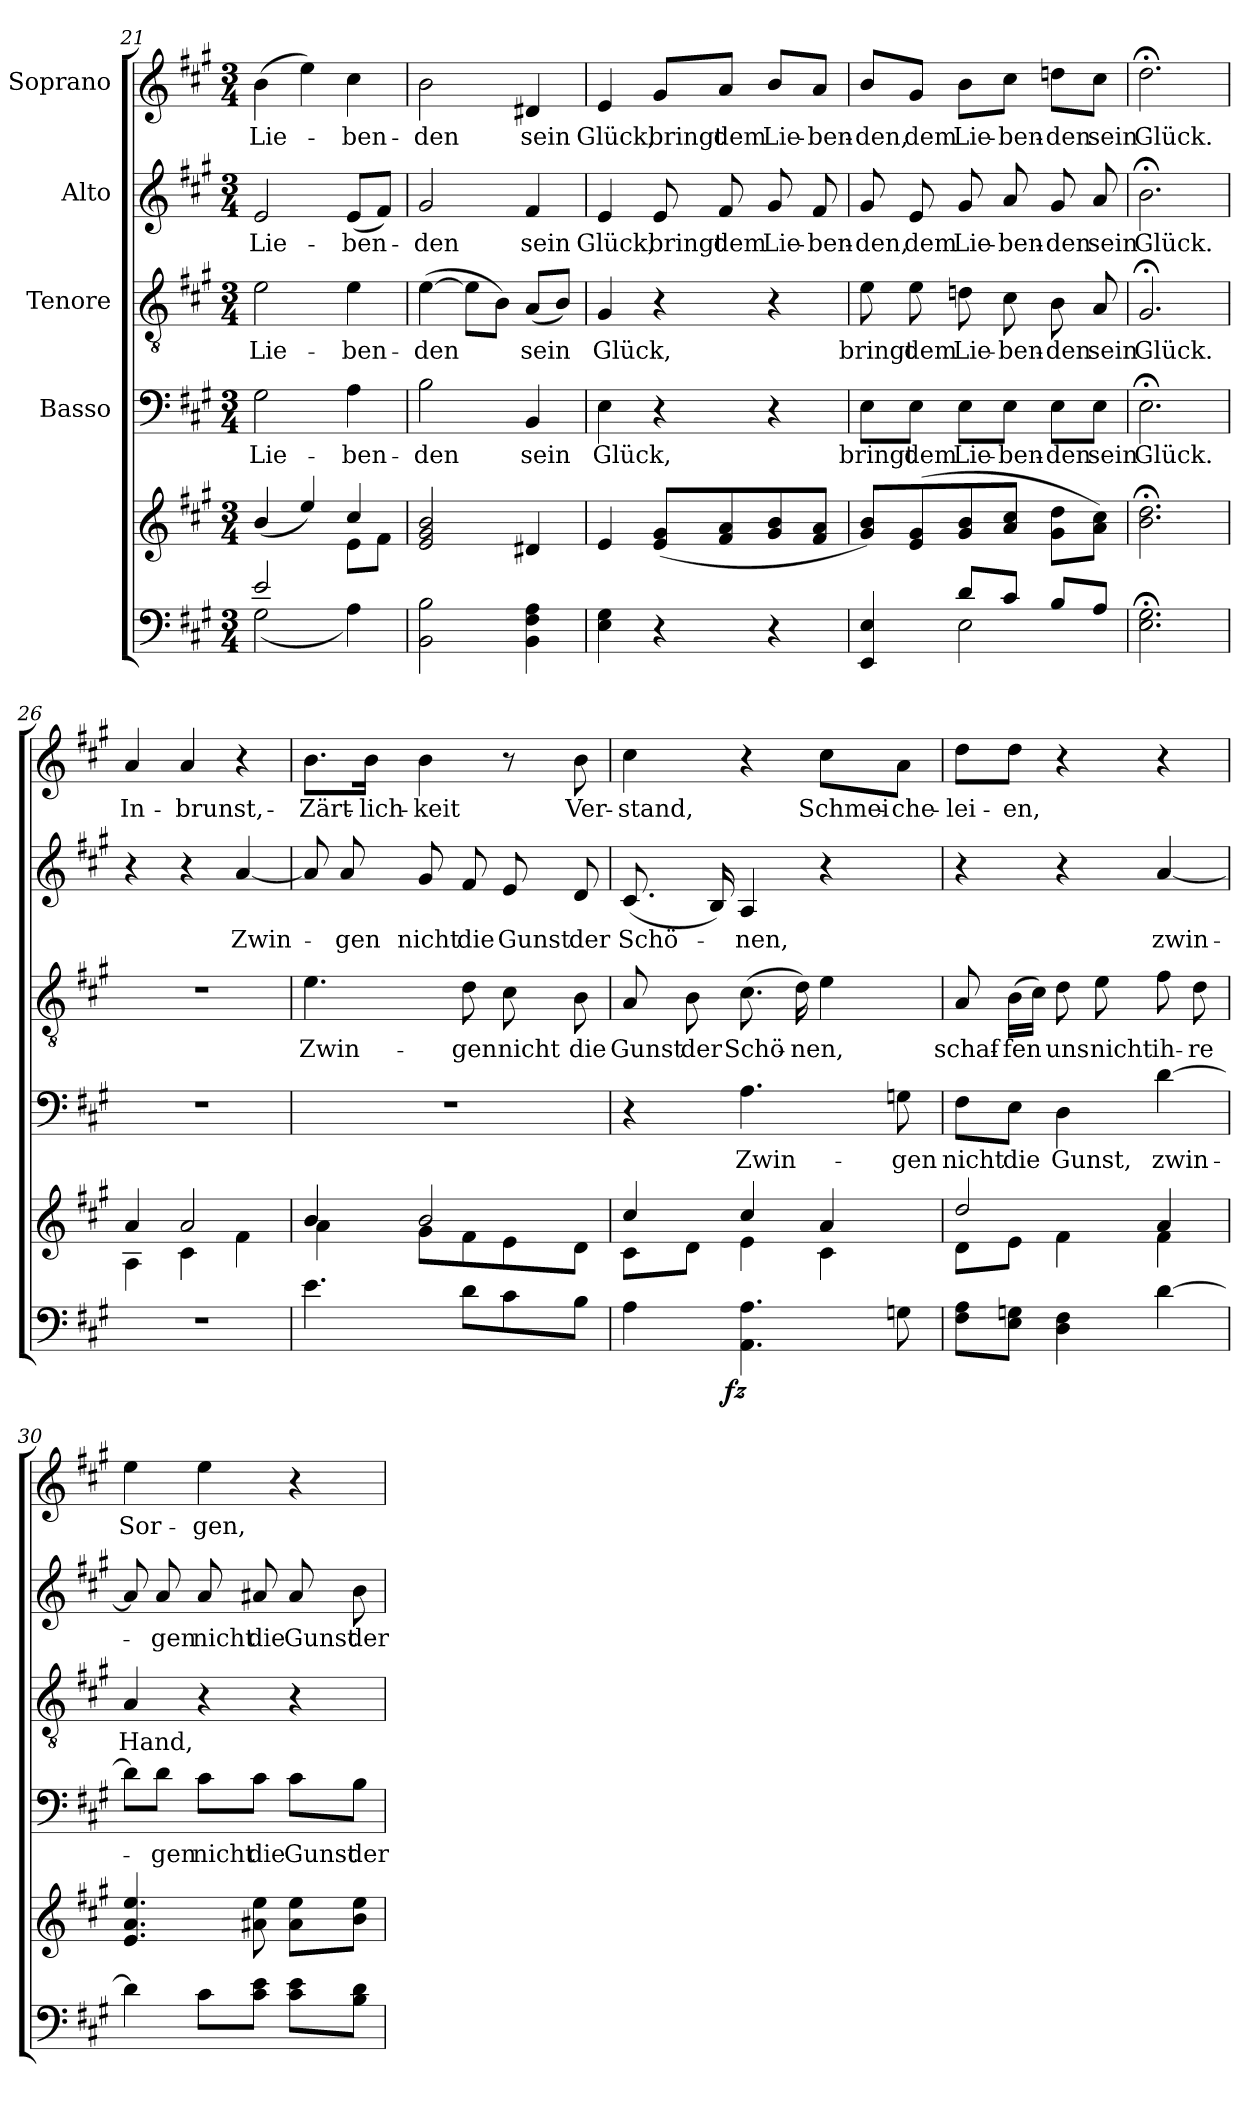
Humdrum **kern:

**kern	**dynam	**kern	**kern	**text	**kern	**text	**kern	**text	**kern	**text
*part6	*part6	*part5	*part4	*part4	*part3	*part3	*part2	*part2	*part1	*part1
*staff6	*staff6	*staff5	*staff4	*staff4	*staff3	*staff3	*staff2	*staff2	*staff1	*staff1
*	*	*	*I"Basso	*	*I"Tenore	*	*I"Alto	*	*I"Soprano	*
*clefF4	*	*clefG2	*clefF4	*	*clefGv2	*	*clefG2	*	*clefG2	*
*k[f#c#g#]	*	*k[f#c#g#]	*k[f#c#g#]	*	*k[f#c#g#]	*	*k[f#c#g#]	*	*k[f#c#g#]	*
*A:	*	*A:	*A:	*	*A:	*	*A:	*	*A:	*
*M3/4	*	*M3/4	*M3/4	*	*M3/4	*	*M3/4	*	*M3/4	*
=21	=21	=21	=21	=21	=21	=21	=21	=21	=21	=21
*^	*	*^	*	*	*	*	*	*	*	*
2e/	(2G#\	.	(4b/	2ryy	2G#\	Lie-	2e\	Lie-	2e/	Lie-	(4b\	Lie-
.	.	.	4ee/)	.	.	.	.	.	.	.	4ee\)	.
4ryy	4A\)	.	4cc#/	8e\L	4A\	-ben-	4e\	-ben-	(8e/L	-ben-	4cc#\	-ben-
.	.	.	.	8f#\J	.	.	.	.	8f#/J)	.	.	.
*v	*v	*	*	*	*	*	*	*	*	*	*	*
*	*	*v	*v	*	*	*	*	*	*	*	*
!!LO:LB:g=z
=22	=22	=22	=22	=22	=22	=22	=22	=22	=22	=22
2BB\ 2B\	.	2e/ 2g#/ 2b/	2B\	-den	([4e\	-den	2g#/	-den	2b\	-den
.	.	.	.	.	8e\L]	.	.	.	.	.
.	.	.	.	.	8B\J)	.	.	.	.	.
4BB\ 4F#\ 4A\	.	4d#X/	4BB/	sein	(8A/L	sein	4f#/	sein	4d#X/	sein
.	.	.	.	.	8B/J)	.	.	.	.	.
=23	=23	=23	=23	=23	=23	=23	=23	=23	=23	=23
4E\ 4G#\	.	4e/	4E\	Glück,	4G#/	Glück,	4e/	Glück,	4e/	Glück,
4r	.	(8e/ 8g#/L	4r	.	4r	.	8e/	bringt	8g#/L	bringt
.	.	8f#/ 8a/	.	.	.	.	8f#/	dem	8a/J	dem
4r	.	8g#/ 8b/	4r	.	4r	.	8g#/	Lie-	8b/L	Lie-
.	.	8f#/ 8a/J	.	.	.	.	8f#/	-ben-	8a/J	-ben-
=24	=24	=24	=24	=24	=24	=24	=24	=24	=24	=24
*^	*	*	*	*	*	*	*	*	*	*
4EE/ 4E/	4ryy	.	8g#/ 8b/L)	8E\L	bringt	8e\	bringt	8g#/	-den,	8b/L	-den,
.	.	.	(8e/ 8g#/	8E\J	dem	8e\	dem	8e/	dem	8g#/J	dem
8d/L	2E\	.	8g#/ 8b/	8E\L	Lie-	8dn\	Lie-	8g#/	Lie-	8b\L	Lie-
8c#/J	.	.	8a/ 8cc#/J	8E\J	-ben-	8c#\	-ben-	8a/	-ben-	8cc#\J	-ben-
8B/L	.	.	8g#\ 8dd\L	8E\L	-den	8B\	-den	8g#/	-den	8ddn\L	-den
8A/J	.	.	8a\ 8cc#\J)	8E\J	sein	8A/	sein	8a/	sein	8cc#\J	sein
*v	*v	*	*	*	*	*	*	*	*	*	*
=25	=25	=25	=25	=25	=25	=25	=25	=25	=25	=25
2.E\;< 2.G#\;<	.	2.b\;< 2.dd\;<	2.E;<\	Glück.	2.G#;</	Glück.	2.b;<\	Glück.	2.dd;<\	Glück.
!!LO:PB:g=z
=26	=26	=26	=26	=26	=26	=26	=26	=26	=26	=26
*	*	*^	*	*	*	*	*	*	*	*
2.r	.	4a/	4A\	2.r	.	2.r	.	4r	.	4a/	In-
.	.	2a/	4c#\	.	.	.	.	4r	.	4a/	-brunst,-
.	.	.	4f#\	.	.	.	.	[4a/	Zwin-	4r	.
=27	=27	=27	=27	=27	=27	=27	=27	=27	=27	=27	=27
4.e\	.	4b/	4a\	2.r	.	4.e\	Zwin-	8a/]	.	8.b\L	-Zärt-
.	.	.	.	.	.	.	.	8a/	-gen	.	.
.	.	.	.	.	.	.	.	.	.	16b\Jk	-lich-
.	.	2b/	8g#\L	.	.	.	.	8g#/	nicht	4b\	-keit
8d\L	.	.	8f#\	.	.	8d\	-gen	8f#/	die	.	.
8c#\	.	.	8e\	.	.	8c#\	nicht	8e/	Gunst	8r	.
8B\J	.	.	8d\J	.	.	8B\	die	8d/	der	8b\	Ver-
=28	=28	=28	=28	=28	=28	=28	=28	=28	=28	=28	=28
*^	*	*	*	*	*	*	*	*	*	*	*
4A\	8..ryy	.	4cc#/	8c#\L	4r	.	8A/	Gunst	(8.c#/	Schö-	4cc#\	-stand,
.	.	.	.	8d\J	.	.	8B\	der	.	.	.	.
.	.	.	.	.	.	.	.	.	16B/)	.	.	.
!	!	!LO:DY:b	!	!	!	!	!	!	!	!	!	!
.	2ryy	fz	.	.	.	.	.	.	.	.	.	.
4.AA\ 4.A\	.	.	4cc#/	4e\	4.A\	Zwin-	(8.c#\	Schö-	4A/	-nen,	4r	.
.	.	.	.	.	.	.	16d\)	-nen,	.	.	.	.
.	.	.	4a/	4c#\	.	.	4e\	.	4r	.	8cc#\L	Schmei-
8Gn\	.	.	.	.	8Gn\	-gen	.	.	.	.	8a\J	-che-
.	32ryy	.	.	.	.	.	.	.	.	.	.	.
*v	*v	*	*	*	*	*	*	*	*	*	*	*
=29	=29	=29	=29	=29	=29	=29	=29	=29	=29	=29	=29
8F#\ 8A\L	.	2dd/	8d\L	8F#\L	nicht	8A/	schaf-	4r	.	8dd\L	-lei-
8E\ 8Gn\J	.	.	8e\J	8E\J	die	(16B\LL	-fen	.	.	8dd\J	-en,
.	.	.	.	.	.	16c#\JJ)	.	.	.	.	.
4D\ 4F#\	.	.	4f#\	4D\	Gunst,	8d\	uns	4r	.	4r	.
.	.	.	.	.	.	8e\	nicht	.	.	.	.
[4d\	.	4a/	4f#\	[4d\	zwin-	8f#\	ih-	[4a/	zwin-	4r	.
.	.	.	.	.	.	8d\	-re	.	.	.	.
*	*	*v	*v	*	*	*	*	*	*	*	*
!!LO:LB:g=z
=30	=30	=30	=30	=30	=30	=30	=30	=30	=30	=30
4d\]	.	4.e/ 4.a/ 4.ee/	8d\L]	.	4A/	Hand,	8a/]	.	4ee\	Sor-
.	.	.	8d\J	-gen	.	.	8a/	-gen	.	.
8c#\L	.	.	8c#\L	nicht	4r	.	8a/	nicht	4ee\	-gen,
8c#\ 8e\J	.	8a#X\ 8ee\	8c#\J	die	.	.	8a#X/	die	.	.
8c#\ 8e\L	.	8a#\ 8ee\L	8c#\L	Gunst	4r	.	8a#/	Gunst	4r	.
8B\ 8d\J	.	8b\ 8ee\J	8B\J	der	.	.	8b\	der	.	.
=	=	=	=	=	=	=	=	=	=	=
*-	*-	*-	*-	*-	*-	*-	*-	*-	*-	*-
